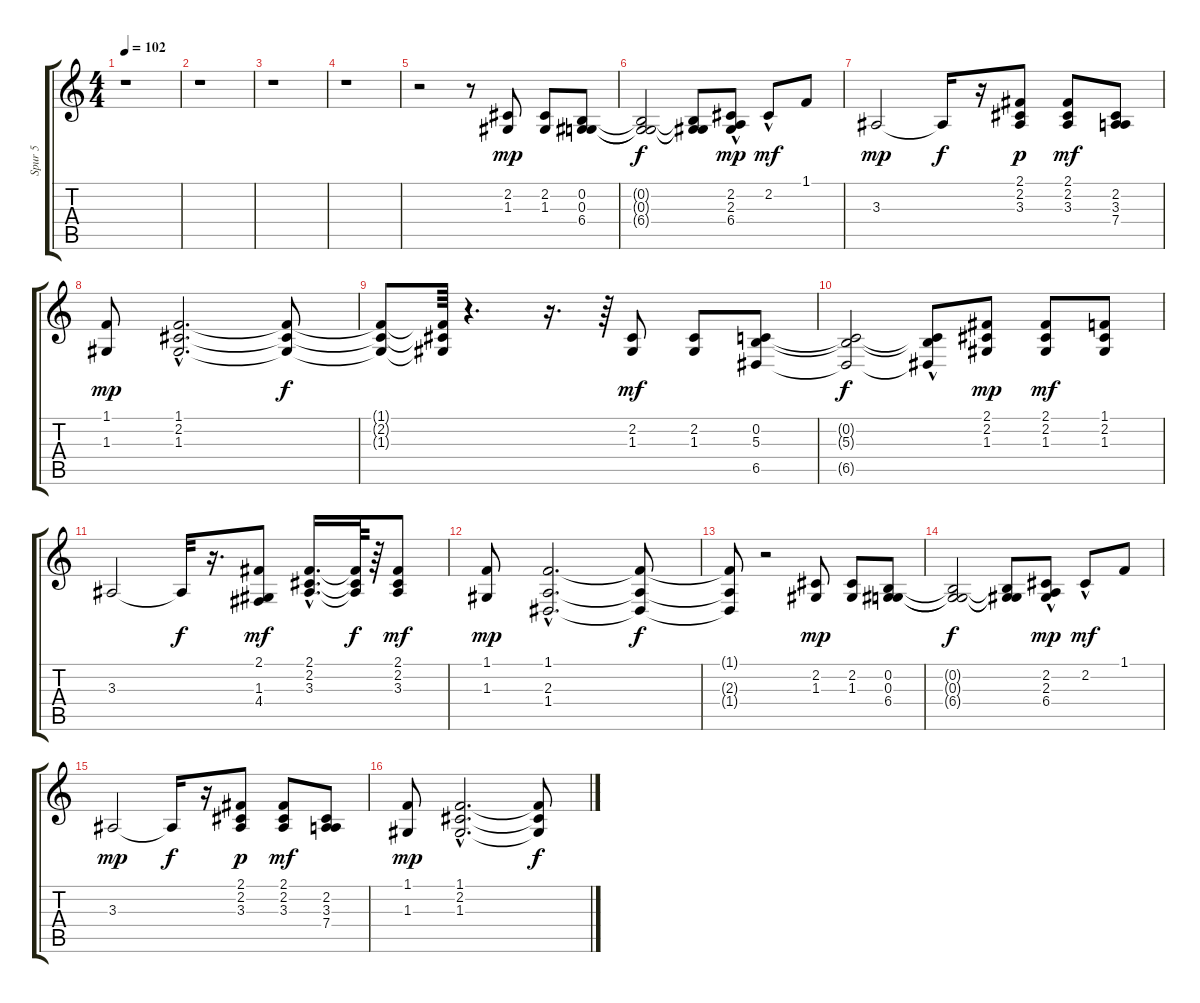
\track ("Spur 5" "Spur 5") {instrument synthstrings1}
\staff {score tabs}
\tuning (E4 B3 G3 D3 A2 E2) {hide}
\ts (4 4)
\tempo 102
\clef g2
\ks c
r.1{dy f} |
r.1 |
r.1 |
r.1 |
r.2 r.8 (2.2 1.3).8{dy mp} (2.2 1.3).8 (0.2 0.3 6.4).8 |
(0.2{t} 0.3{t} 6.4{t}).2{dy f} (0.2{t} 0.3{t} 6.4{t}).8 (2.2 2.3 6.4{hac}).8{dy mp} 2.2{hac}.8{dy mf} 1.1.8 |
3.3.2{dy mp} 3.3{t}.16{dy f} r.16 (2.1 2.2 3.3).8{dy p} (2.1 2.2 3.3).8{dy mf} (2.2 3.3 7.4).8 |
(1.1 1.3).8{dy mp} (1.1{hac} 2.2{hac} 1.3{hac}).2{d} (1.1{t} 2.2{t} 1.3{t}).8{dy f} |
(1.1{t} 2.2{t} 1.3{t}).8 (1.1{t} 2.2{t} 1.3{t}).64 r.4{d} r.16{d} r.64 (2.2 1.3).8{dy mf} (2.2 1.3).8 (0.2 5.3 6.5).8 |
(0.2{t} 5.3{t} 6.5{t}).2{dy f} (0.2{t} 5.3{t} 6.5{hac t}).8 (2.1 2.2 1.3).8{dy mp} (2.1 2.2 1.3).8{dy mf} (1.1 2.2 1.3).8 |
3.3.2 3.3{t}.32{dy f} r.16{d} (2.1 1.3 4.4).8{dy mf} (2.1{hac} 2.2{hac} 3.3{hac}).16{d} (2.1{t} 2.2{t} 3.3{t}).64{dy f} r.64 (2.1 2.2 3.3).8{dy mf} |
(1.1 1.3).8{dy mp} (1.1{hac} 2.3{hac} 1.4{hac}).2{d} (1.1{t} 2.3{t} 1.4{t}).8{dy f} |
(1.1{t} 2.3{t} 1.4{t}).8 r.2 (2.2 1.3).8{dy mp} (2.2 1.3).8 (0.2 0.3 6.4).8 |
(0.2{t} 0.3{t} 6.4{t}).2{dy f} (0.2{t} 0.3{t} 6.4{t}).8 (2.2 2.3 6.4{hac}).8{dy mp} 2.2{hac}.8{dy mf} 1.1.8 |
3.3.2{dy mp} 3.3{t}.16{dy f} r.16 (2.1 2.2 3.3).8{dy p} (2.1 2.2 3.3).8{dy mf} (2.2 3.3 7.4).8 |
(1.1 1.3).8{dy mp} (1.1{hac} 2.2{hac} 1.3{hac}).2{d} (1.1{t} 2.2{t} 1.3{t}).8{dy f}
